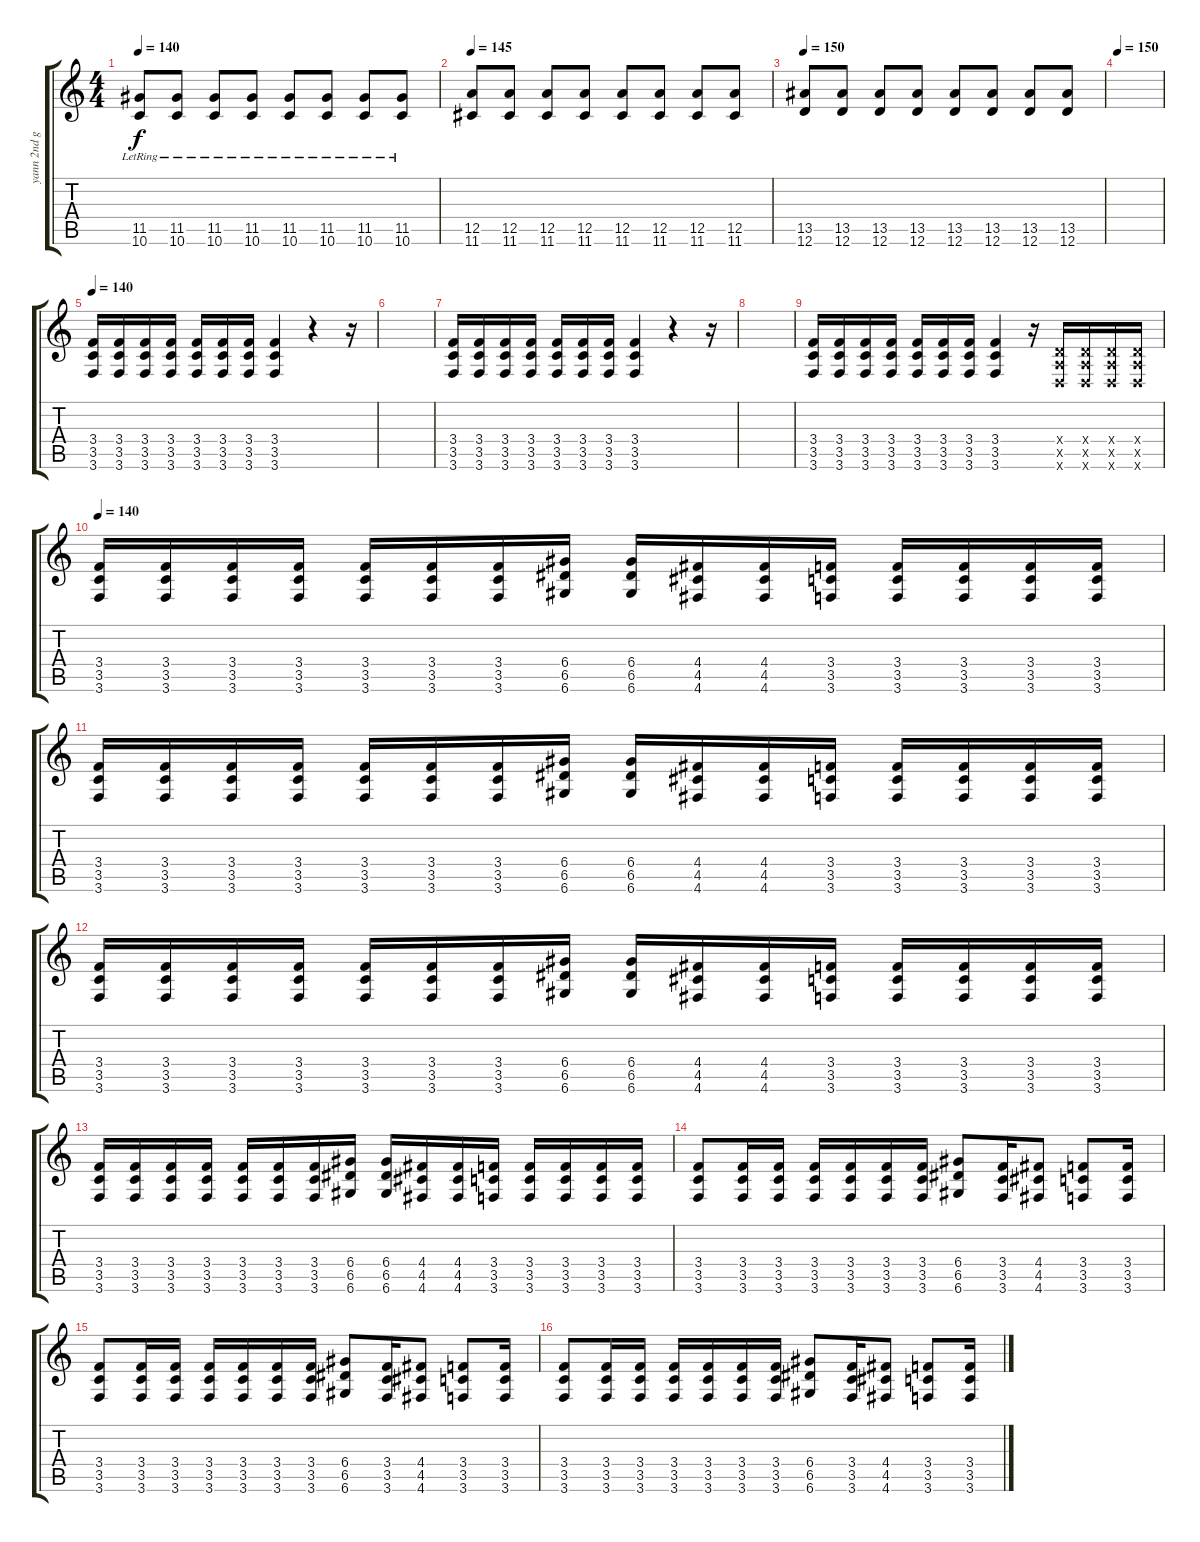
\track ("yann 2nd guitar" "yann 2nd g") {instrument distortionguitar}
\staff {score tabs}
\tuning (E4 B3 G3 D3 A2 D2) {hide}
\ts (4 4)
\tempo 140
\clef g2
\ks c
(11.5{lr} 10.6{lr}).8{dy f} (11.5{lr} 10.6{lr}).8 (11.5{lr} 10.6{lr}).8 (11.5{lr} 10.6{lr}).8 (11.5{lr} 10.6{lr}).8 (11.5{lr} 10.6{lr}).8 (11.5{lr} 10.6{lr}).8 (11.5{lr} 10.6{lr}).8 |
\tempo 145
(12.5 11.6).8 (12.5 11.6).8 (12.5 11.6).8 (12.5 11.6).8 (12.5 11.6).8 (12.5 11.6).8 (12.5 11.6).8 (12.5 11.6).8 |
\tempo 150
(13.5 12.6).8 (13.5 12.6).8 (13.5 12.6).8 (13.5 12.6).8 (13.5 12.6).8 (13.5 12.6).8 (13.5 12.6).8 (13.5 12.6).8 |
\tempo 150
|
\tempo 140
(3.4 3.5 3.6).16{instrument distortionguitar} (3.4 3.5 3.6).16 (3.4 3.5 3.6).16 (3.4 3.5 3.6).16 (3.4 3.5 3.6).16 (3.4 3.5 3.6).16 (3.4 3.5 3.6).16 (3.4 3.5 3.6).4 r.4 r.16 |
|
(3.4 3.5 3.6).16 (3.4 3.5 3.6).16 (3.4 3.5 3.6).16 (3.4 3.5 3.6).16 (3.4 3.5 3.6).16 (3.4 3.5 3.6).16 (3.4 3.5 3.6).16 (3.4 3.5 3.6).4 r.4 r.16 |
|
(3.4 3.5 3.6).16 (3.4 3.5 3.6).16 (3.4 3.5 3.6).16 (3.4 3.5 3.6).16 (3.4 3.5 3.6).16 (3.4 3.5 3.6).16 (3.4 3.5 3.6).16 (3.4 3.5 3.6).4 r.16 (0.4{x} 0.5{x} 0.6{x}).16 (0.4{x} 0.5{x} 0.6{x}).16 (0.4{x} 0.5{x} 0.6{x}).16 (0.4{x} 0.5{x} 0.6{x}).16 |
\tempo 140
(3.4 3.5 3.6).16 (3.4 3.5 3.6).16 (3.4 3.5 3.6).16 (3.4 3.5 3.6).16 (3.4 3.5 3.6).16 (3.4 3.5 3.6).16 (3.4 3.5 3.6).16 (6.4 6.5 6.6).16 (6.4 6.5 6.6).16 (4.4 4.5 4.6).16 (4.4 4.5 4.6).16 (3.4 3.5 3.6).16 (3.4 3.5 3.6).16 (3.4 3.5 3.6).16 (3.4 3.5 3.6).16 (3.4 3.5 3.6).16 |
(3.4 3.5 3.6).16 (3.4 3.5 3.6).16 (3.4 3.5 3.6).16 (3.4 3.5 3.6).16 (3.4 3.5 3.6).16 (3.4 3.5 3.6).16 (3.4 3.5 3.6).16 (6.4 6.5 6.6).16 (6.4 6.5 6.6).16 (4.4 4.5 4.6).16 (4.4 4.5 4.6).16 (3.4 3.5 3.6).16 (3.4 3.5 3.6).16 (3.4 3.5 3.6).16 (3.4 3.5 3.6).16 (3.4 3.5 3.6).16 |
(3.4 3.5 3.6).16 (3.4 3.5 3.6).16 (3.4 3.5 3.6).16 (3.4 3.5 3.6).16 (3.4 3.5 3.6).16 (3.4 3.5 3.6).16 (3.4 3.5 3.6).16 (6.4 6.5 6.6).16 (6.4 6.5 6.6).16 (4.4 4.5 4.6).16 (4.4 4.5 4.6).16 (3.4 3.5 3.6).16 (3.4 3.5 3.6).16 (3.4 3.5 3.6).16 (3.4 3.5 3.6).16 (3.4 3.5 3.6).16 |
(3.4 3.5 3.6).16 (3.4 3.5 3.6).16 (3.4 3.5 3.6).16 (3.4 3.5 3.6).16 (3.4 3.5 3.6).16 (3.4 3.5 3.6).16 (3.4 3.5 3.6).16 (6.4 6.5 6.6).16 (6.4 6.5 6.6).16 (4.4 4.5 4.6).16 (4.4 4.5 4.6).16 (3.4 3.5 3.6).16 (3.4 3.5 3.6).16 (3.4 3.5 3.6).16 (3.4 3.5 3.6).16 (3.4 3.5 3.6).16 |
(3.4 3.5 3.6).8 (3.4 3.5 3.6).16 (3.4 3.5 3.6).16 (3.4 3.5 3.6).16 (3.4 3.5 3.6).16 (3.4 3.5 3.6).16 (3.4 3.5 3.6).16 (6.4 6.5 6.6).8 (3.4 3.5 3.6).16 (4.4 4.5 4.6).8 (3.4 3.5 3.6).8 (3.4 3.5 3.6).16 |
(3.4 3.5 3.6).8 (3.4 3.5 3.6).16 (3.4 3.5 3.6).16 (3.4 3.5 3.6).16 (3.4 3.5 3.6).16 (3.4 3.5 3.6).16 (3.4 3.5 3.6).16 (6.4 6.5 6.6).8 (3.4 3.5 3.6).16 (4.4 4.5 4.6).8 (3.4 3.5 3.6).8 (3.4 3.5 3.6).16 |
(3.4 3.5 3.6).8 (3.4 3.5 3.6).16 (3.4 3.5 3.6).16 (3.4 3.5 3.6).16 (3.4 3.5 3.6).16 (3.4 3.5 3.6).16 (3.4 3.5 3.6).16 (6.4 6.5 6.6).8 (3.4 3.5 3.6).16 (4.4 4.5 4.6).8 (3.4 3.5 3.6).8 (3.4 3.5 3.6).16
